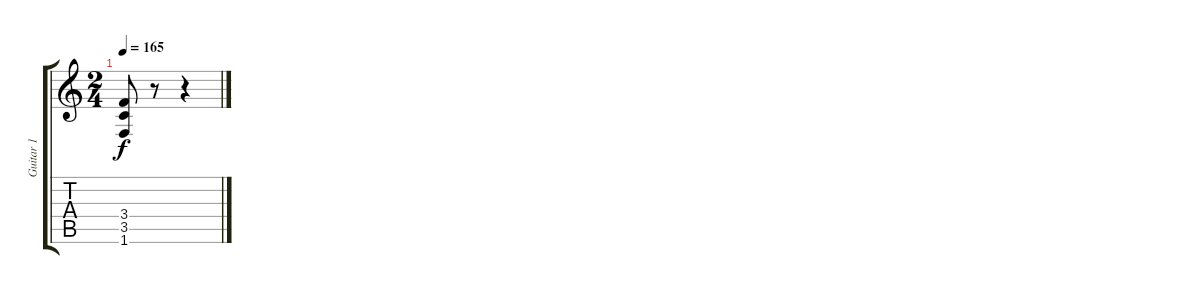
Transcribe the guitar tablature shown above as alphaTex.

\track ("Guitar 1" "Guitar 1") {instrument distortionguitar}
\staff {score tabs}
\tuning (E4 B3 G3 D3 A2 E2) {hide}
\ts (2 4)
\tempo 165
\clef g2
\ks c
(3.4 3.5 1.6).8{dy f} r.8 r.4
